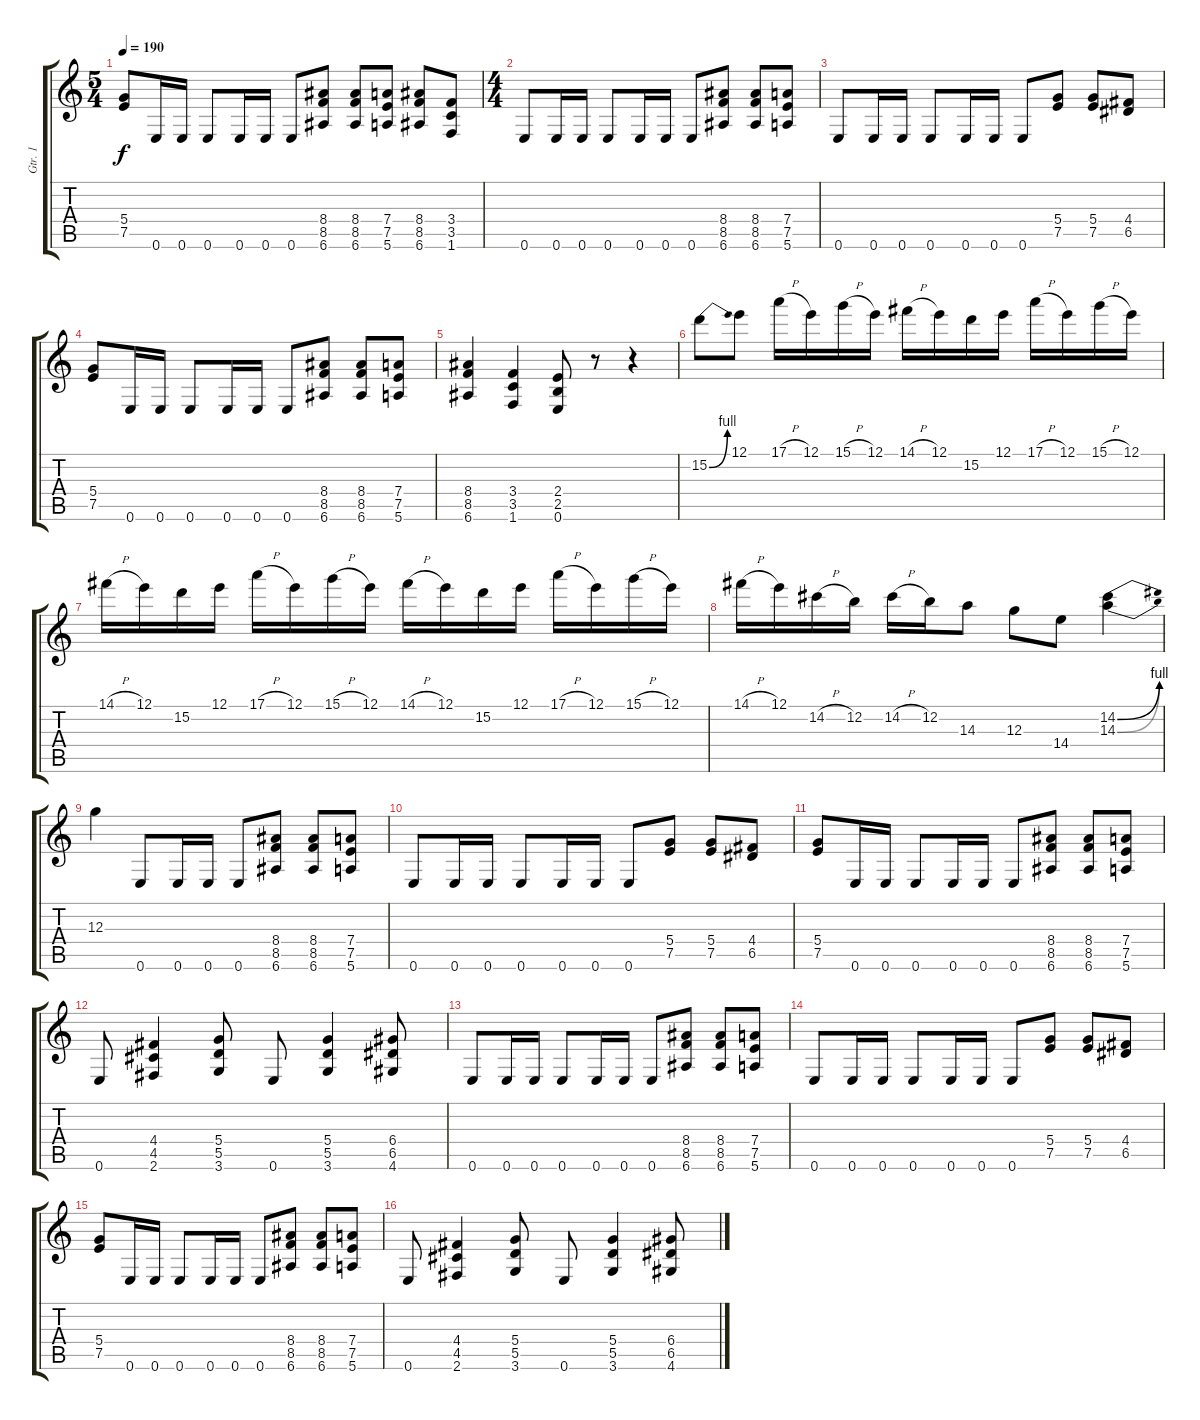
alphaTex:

\track ("Gtr. 1" "Gtr. 1") {instrument distortionguitar}
\staff {score tabs}
\tuning (E4 B3 G3 D3 A2 E2) {hide}
\ts (5 4)
\tempo 190
\clef g2
\ks c
(5.4 7.5).8{dy f} 0.6.16 0.6.16 0.6.8 0.6.16 0.6.16 0.6.8 (8.4 8.5 6.6).8 (8.4 8.5 6.6).8 (7.4 7.5 5.6).8 (8.4 8.5 6.6).8 (3.4 3.5 1.6).8 |
\ts (4 4)
0.6.8 0.6.16 0.6.16 0.6.8 0.6.16 0.6.16 0.6.8 (8.4 8.5 6.6).8 (8.4 8.5 6.6).8 (7.4 7.5 5.6).8 |
0.6.8 0.6.16 0.6.16 0.6.8 0.6.16 0.6.16 0.6.8 (5.4 7.5).8 (5.4 7.5).8 (4.4 6.5).8 |
(5.4 7.5).8 0.6.16 0.6.16 0.6.8 0.6.16 0.6.16 0.6.8 (8.4 8.5 6.6).8 (8.4 8.5 6.6).8 (7.4 7.5 5.6).8 |
(8.4 8.5 6.6).4 (3.4 3.5 1.6).4 (2.4 2.5 0.6).8 r.8 r.4 |
15.2{be (bend 0 0 60 4)}.8 12.1.8 17.1{h}.16 12.1.16 15.1{h}.16 12.1.16 14.1{h}.16 12.1.16 15.2.16 12.1.16 17.1{h}.16 12.1.16 15.1{h}.16 12.1.16 |
14.1{h}.16 12.1.16 15.2.16 12.1.16 17.1{h}.16 12.1.16 15.1{h}.16 12.1.16 14.1{h}.16 12.1.16 15.2.16 12.1.16 17.1{h}.16 12.1.16 15.1{h}.16 12.1.16 |
14.1{h}.16 12.1.16 14.2{h}.16 12.2.16 14.2{h}.16 12.2.16 14.3.8 12.3.8 14.4.8 (14.2{be (bend 0 0 60 4)} 14.3{be (bend 0 0 60 4)}).4 |
12.3.4 0.6.8 0.6.16 0.6.16 0.6.8 (8.4 8.5 6.6).8 (8.4 8.5 6.6).8 (7.4 7.5 5.6).8 |
0.6.8 0.6.16 0.6.16 0.6.8 0.6.16 0.6.16 0.6.8 (5.4 7.5).8 (5.4 7.5).8 (4.4 6.5).8 |
(5.4 7.5).8 0.6.16 0.6.16 0.6.8 0.6.16 0.6.16 0.6.8 (8.4 8.5 6.6).8 (8.4 8.5 6.6).8 (7.4 7.5 5.6).8 |
0.6.8 (4.4 4.5 2.6).4 (5.4 5.5 3.6).8 0.6.8 (5.4 5.5 3.6).4 (6.4 6.5 4.6).8 |
0.6.8 0.6.16 0.6.16 0.6.8 0.6.16 0.6.16 0.6.8 (8.4 8.5 6.6).8 (8.4 8.5 6.6).8 (7.4 7.5 5.6).8 |
0.6.8 0.6.16 0.6.16 0.6.8 0.6.16 0.6.16 0.6.8 (5.4 7.5).8 (5.4 7.5).8 (4.4 6.5).8 |
(5.4 7.5).8 0.6.16 0.6.16 0.6.8 0.6.16 0.6.16 0.6.8 (8.4 8.5 6.6).8 (8.4 8.5 6.6).8 (7.4 7.5 5.6).8 |
0.6.8 (4.4 4.5 2.6).4 (5.4 5.5 3.6).8 0.6.8 (5.4 5.5 3.6).4 (6.4 6.5 4.6).8
